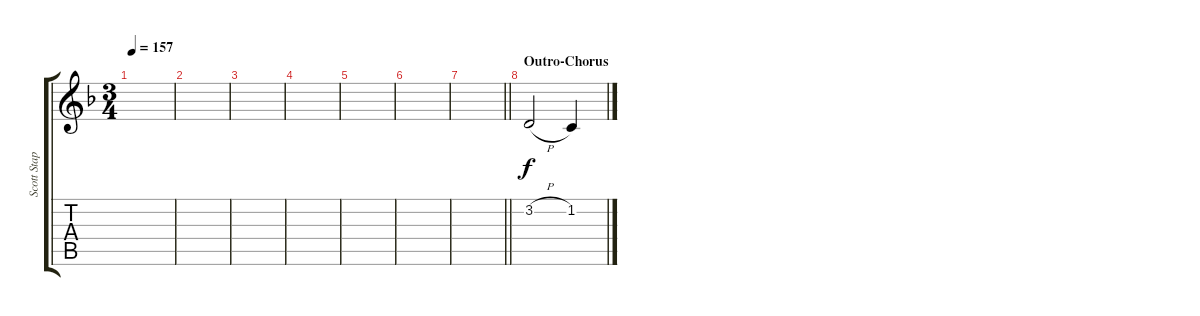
\track ("Scott Stapp (Back-Up)" "Scott Stap") {instrument clarinet}
\staff {score tabs}
\tuning (E4 B3 G3 D3 A2 E2) {hide}
\ts (3 4)
\tempo 157
\clef g2
\ks f
|
|
|
|
|
|
\barLineRight lightlight
|
\section ("" "Outro-Chorus")
3.2{h}.2 1.2.4
